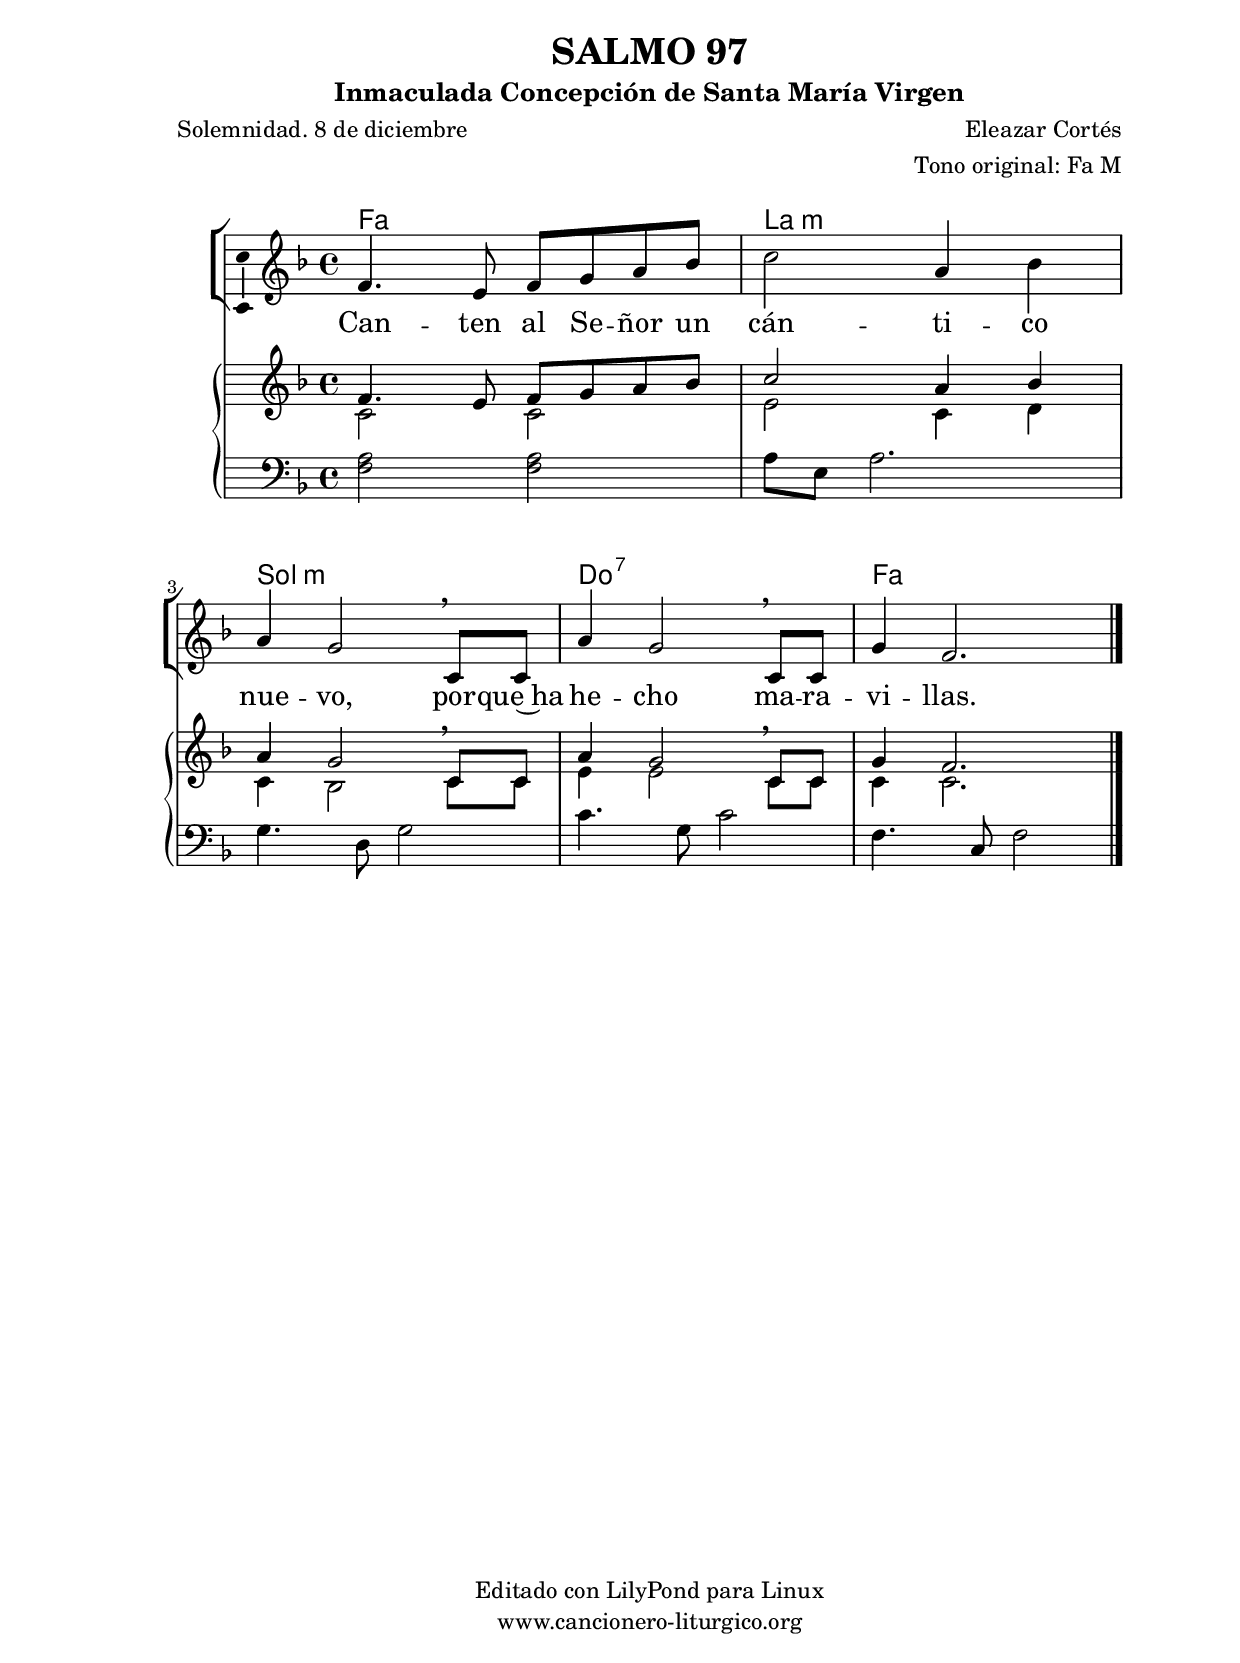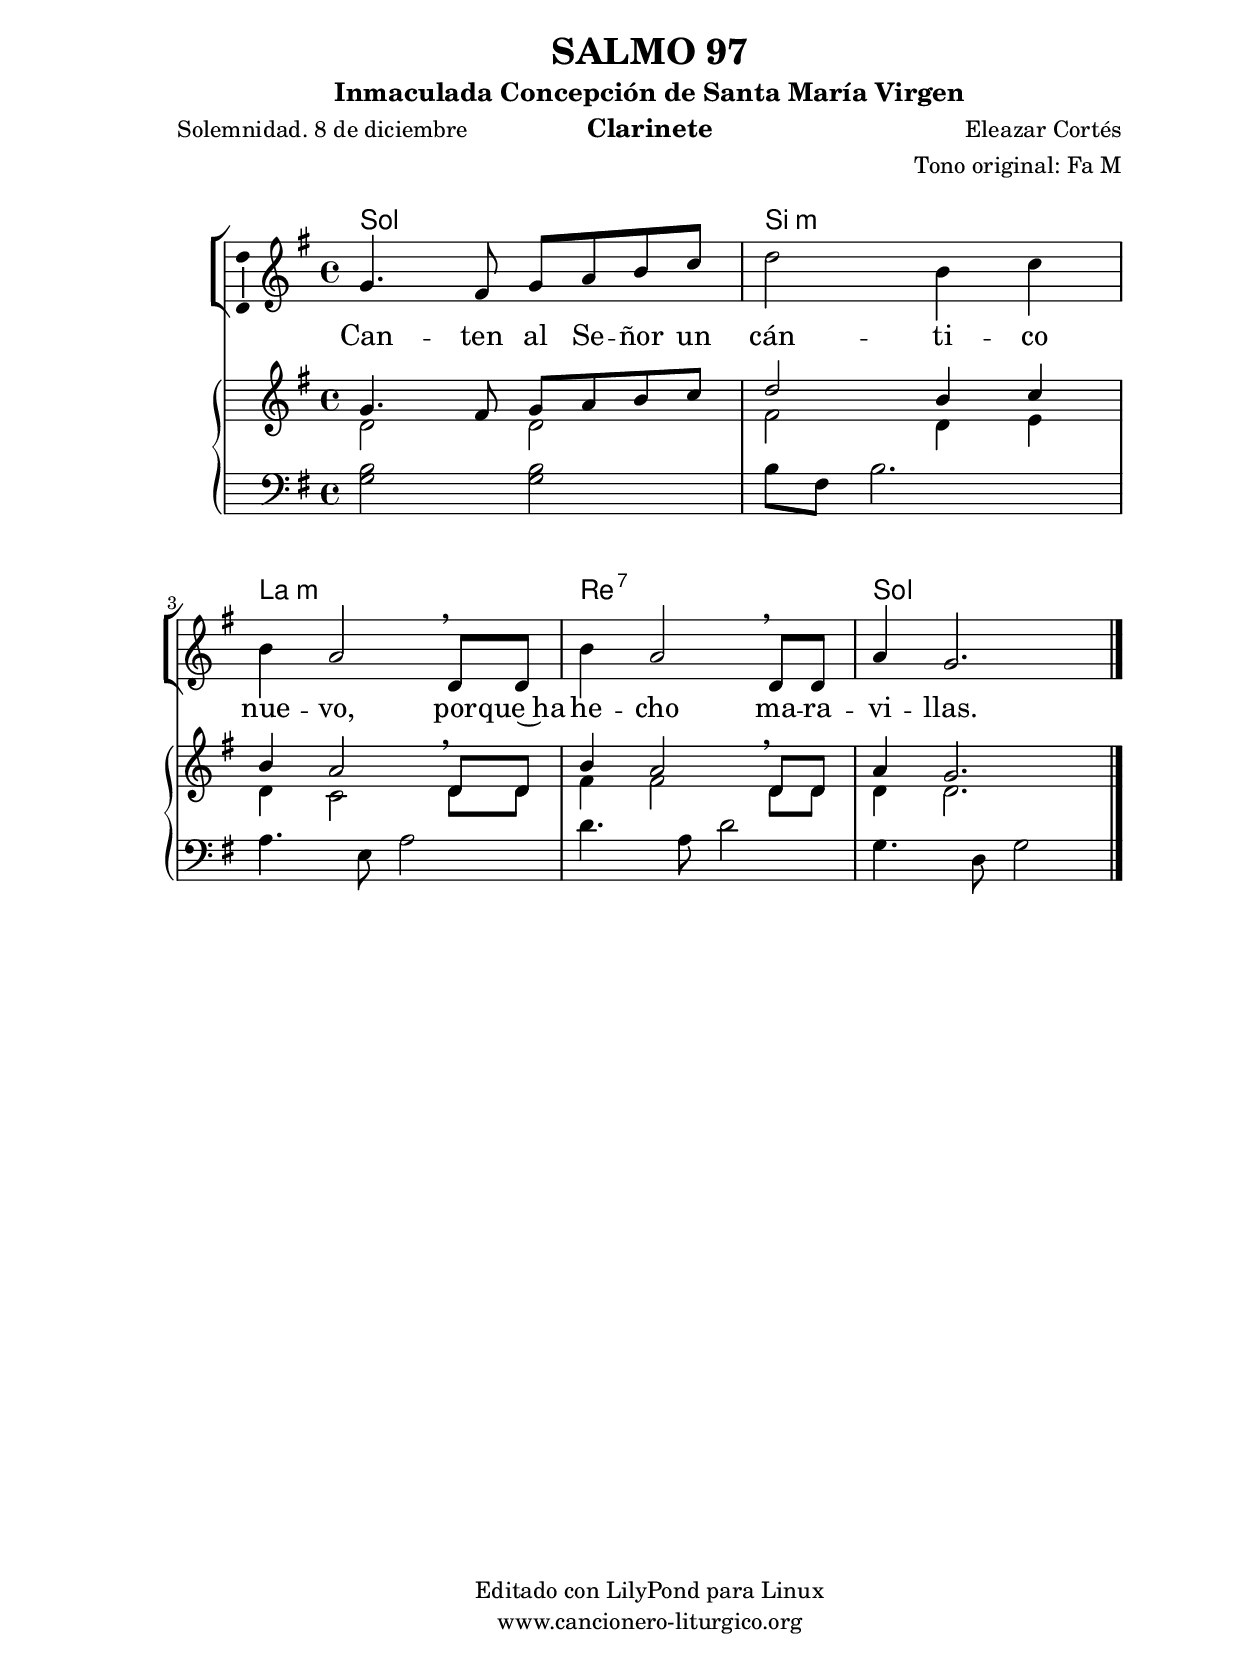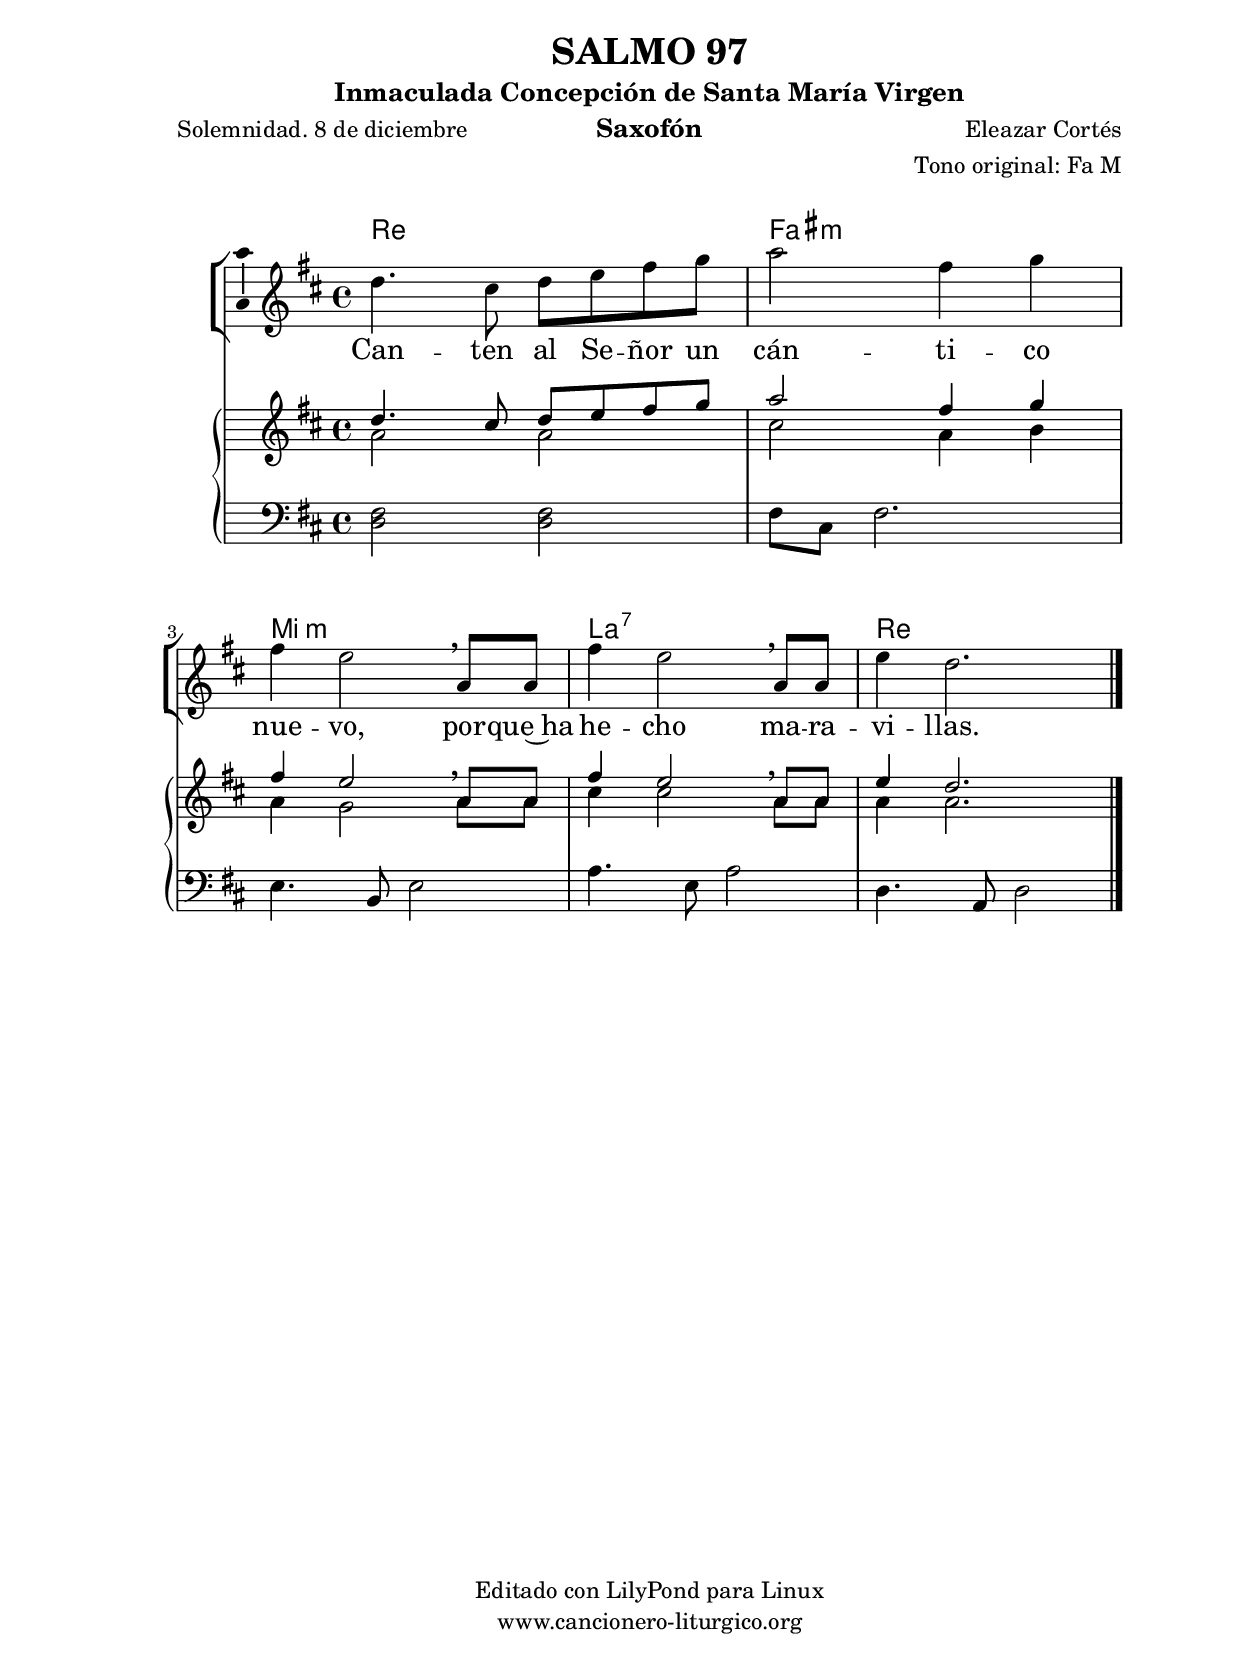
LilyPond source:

%
%para convertir .midi en .wav:
%timidity filename.midi -Ow -o finename.wav
%
%
%Para convertir de .wav a .mp3:
%lame -h -m j filename.wav
%
%
%para escuchar el midi:
%timidity nombrefichero.midi
%


%versión de lilypond para la que se ha escrito esta partitura:
\version "2.16.0"

	%Tamaño papel
	#(set-default-paper-size "a4")
	%Tamaño partitura
	#(set-global-staff-size 20)
	%No responde al pulsar sobre una nota
	#(ly:set-option 'point-and-click #f)

%parámetros del encabezamiento:
\header {
	title = "SALMO 97"
	subtitle = "Inmaculada Concepción de Santa María Virgen"
	composer = "Eleazar Cortés"
	poet = "Solemnidad. 8 de diciembre"
	meter = ""
	arranger = "Tono original: Fa M"
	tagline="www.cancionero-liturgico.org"
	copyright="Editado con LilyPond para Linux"
	tiempo = ""
	usos = "Salmo"
	letra = "Canten al Señor un cántico nuevo, porque ha hecho maravillas."
	}

%parámetros asociados al papel:
\paper  {
	oddHeaderMarkup = \markup {\fill-line { \on-the-fly #not-first-page \fromproperty #'header:title \on-the-fly #not-first-page \fromproperty #'header:composer }}
	evenHeaderMarkup = \markup {\fill-line { \fromproperty #'header:composer \fromproperty #'header:title }}
	#(set-paper-size "a4")
	print-page-number = ##f
	first-page-number = 1
	print-first-page-number = ##f
%	head-separation = 3.0 \cm
	top-margin = 2.0 \cm
	bottom-margin = 0.5\cm
%%%	bottom-margin = -1.0\cm
	left-margin = 3.0 \cm
	line-width = 16.0 \cm 
	indent = 8\mm
	interscoreline = 2.\mm
	between-system-space = 15\mm
%	para que las partituras no llenen la hoja:
	ragged-bottom = ##t
%	idem para la última hoja:
	ragged-last-bottom = ##f
%	para que las partituras llenen el ancho del papel:
	ragged-last = ##f
	after-title-space = 2.5 \cm
%page-count=1
%system-count=8

	%Flexible Vertical Spacing
%	markup-markup-spacing =
%	#'((basic-distance . 15) (minimum-distance . 15) (padding . 3))
	markup-system-spacing =
	#'((basic-distance . 15) (minimum-distance . 15) (padding . 3))
	system-system-spacing =
	#'((basic-distance . 15) (minimum-distance . 15) (padding . 3))
	score-system-spacing =
	#'((basic-distance . 15) (minimum-distance . 15) (padding . 5))
%	top-system-spacing = % header
%	#'((basic-distance . 8) (minimum-distance . 0) (padding . 3))
%	top-markup-spacing =
%	#'((basic-distance . 20) (minimum-distance . 20) (padding . 3))
	last-bottom-spacing = % footer
	#'((basic-distance . 5) (minimum-distance . 5) (padding . 3))
%	score-markup-spacing =
%	#'((basic-distance . 16) (minimum-distance . 13) (padding . 3))

	}


%parámetros que afectan a toda la partitura:
global =  {
	%clave de sol (G):
	\clef G
	%armadura:
%	\transpose f a
	\key f \major
	\tempo 4=108
	\set Score.tempoHideNote = ##t
	}


acordes = {
	\italianChords
	\chordmode {
%	\transpose f a
{

f1 a:m g:m c:7 f

	}
	}
}

melodia = 
%	\transpose f a
{
	\relative c'{
	\time 4/4

f4. e8 f g a bes
c2 a4 bes
a4 g2 \breathe c,8 c
a'4 g2 \breathe c,8 c
g'4 f2.

	\bar "|."
	}
	}


melodiatres = 
%	\transpose e f
{
	\relative c'{
	\time 4/4

<<
\new Voice
{\voiceOne
\stemUp
f4. e8 f g a bes
c2 a4 bes
a4 g2 \breathe c,8 c
a'4 g2 \breathe c,8 c
g'4 f2.
}
\new Voice
{\voiceTwo
\stemDown
c2 c
e2 c4 d
c4 bes2 c8 c
e4 e2 c8 c
c4 c2.
}
>>

	\bar "|."
	}
	}

melodiacuatro = 
%	\transpose e f
{
	\relative c{

%clave de fa (F):
\clef F

	\time 4/4

<f a>2 <f a>
a8 e a2.
g4. d8 g2
c4. g8 c2
f,4. c8 f2

	\bar "|."
	}
	}


texto = \lyricmode {
Can -- ten al Se -- ñor un cán -- ti -- co nue -- vo,
por -- que~ha he -- cho ma -- ra -- vi -- llas.
	}


acordesStaff = \context ChordNames = acordesStaff <<
	\set chordChanges = ##t
	\acordes
	>>


vozStaff = \context Voice = vozStaff
\with {\consists "Ambitus_engraver"}
<<
%	\set Staff.instrumentName = ""
%	\set Staff.shortInstrumentName = ""
%	\set Staff.midiInstrument = #"clarinet"
%	\set Staff.midiInstrument = #"cello"
%	\set Staff.midiInstrument = #"flute"
	\set Staff.midiInstrument = #"electric guitar (jazz)"
%	\set Staff.midiInstrument = #"english horn"
%	\set Staff.midiInstrument = #"violin"
%	\set Staff.midiInstrument = #"glockenspiel"
	\set Staff.midiMinimumVolume = #0.7
	\set Staff.midiMaximumVolume = #0.9
	\global
	\melodia
	>>

voztresStaff = \context Voice = voztresStaff
<<
	\override Staff.StaffSymbol #'staff-space = #(magstep -0.35)
	\set Staff.midiInstrument = #"violin"
	\set Staff.midiMinimumVolume = #0.4
	\set Staff.midiMaximumVolume = #0.5
	\global
	\relative c' \melodiatres
	>>

vozcuatroStaff = \context Voice = vozcuatroStaff
<<
	\override Staff.StaffSymbol #'staff-space = #(magstep -0.35)
	\set Staff.midiInstrument = #"electric bass (finger)"
	\set Staff.midiMinimumVolume = #0.9
	\set Staff.midiMaximumVolume = #0.9
	\global
	\relative c' \melodiacuatro
	>>

textoStaff = \context Lyrics = textoStaff <<
	\lyricsto vozStaff \texto
	>>

\book {
	\score {
<<
		\context ChoirStaff {
			\override StaffGroup.SystemStartBracket #'collapse-height = #1
			\override Score.SystemStartBar #'collapse-height = #1
			<<
			\acordesStaff
			\vozStaff
			\textoStaff
			>>
			}
		\context PianoStaff {
			<<
			\voztresStaff
			\vozcuatroStaff
			>>
			}
>>

		\layout {
	    		\context {
				\Lyrics
				\override LyricText #'font-size = #2
				}
	   		 \context {
				\Score
				%fontSize = #3
				\override StaffSymbol #'staff-space = #(magstep +3)
				%\override Beam #'thickness = #0.55
				%\override SpacingSpanner #'spacing-increment = #1.0
				%\override Slur #'height-limit = #1.5
				}
			}
		}
	\score {
		\unfoldRepeats
		\context ChoirStaff {
			<<
			\acordesStaff
			\vozStaff
			\voztresStaff
			\vozcuatroStaff
			>>
			}
		\midi {
	  		\context {
	  			\Score
				tempoWholesPerMinute = #(ly:make-moment 70 4)
				}
			}
		}
	}

%Partitura para clarinete
#(define output-suffix "C")
\book {
	\header{
		instrument = "Clarinete"
		}
	\score {
\transpose c d
<<
		\context ChoirStaff {
			\override StaffGroup.SystemStartBracket #'collapse-height = #1
			\override Score.SystemStartBar #'collapse-height = #1
			<<
			\acordesStaff
			\vozStaff
			\textoStaff
			>>
			}
		\context PianoStaff {
			<<
			\voztresStaff
			\vozcuatroStaff
			>>
			}
>>

		\layout {
	    		\context {
				\Lyrics
				\override LyricText #'font-size = #2
				}
	   		 \context {
				\Score
				%fontSize = #3
				\override StaffSymbol #'staff-space = #(magstep +3)
				%\override Beam #'thickness = #0.55
				%\override SpacingSpanner #'spacing-increment = #1.0
				%\override Slur #'height-limit = #1.5
				}
			}
		}
	}

%Partitura para saxofón
#(define output-suffix "S")
\book {
	\header{
		instrument = "Saxofón"
		}
	\score {
\transpose c a
<<
		\context ChoirStaff {
			\override StaffGroup.SystemStartBracket #'collapse-height = #1
			\override Score.SystemStartBar #'collapse-height = #1
			<<
			\acordesStaff
			\vozStaff
			\textoStaff
			>>
			}
		\context PianoStaff {
			<<
			\voztresStaff
\transpose a a,
			\vozcuatroStaff
			>>
			}
>>

		\layout {
	    		\context {
				\Lyrics
				\override LyricText #'font-size = #2
				}
	   		 \context {
				\Score
				%fontSize = #3
				\override StaffSymbol #'staff-space = #(magstep +3)
				%\override Beam #'thickness = #0.55
				%\override SpacingSpanner #'spacing-increment = #1.0
				%\override Slur #'height-limit = #1.5
				}
			}
		}
	}

